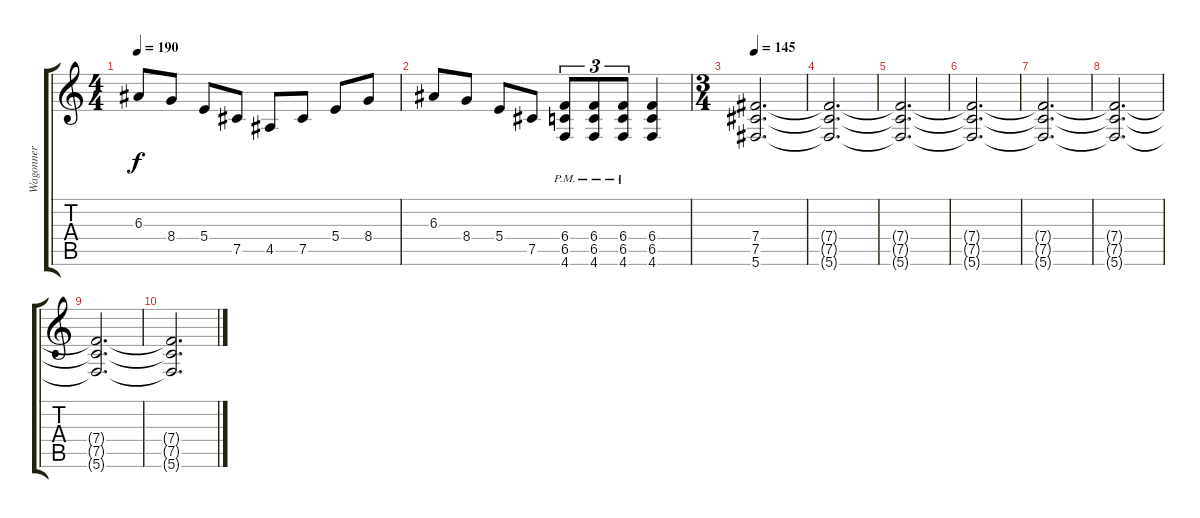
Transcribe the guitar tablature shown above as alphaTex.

\track ("Wagonner" "Wagonner") {instrument distortionguitar}
\staff {score tabs}
\tuning (Db4 Ab3 E3 B2 Gb2 Db2) {hide}
\ts (4 4)
\tempo 190
\clef g2
\ks c
6.3.8{dy f} 8.4.8 5.4.8 7.5.8 4.5.8 7.5.8 5.4.8 8.4.8 |
6.3.8 8.4.8 5.4.8 7.5.8 (6.4{pm} 6.5{pm} 4.6{pm}).8{tu (3 2)} (6.4{pm} 6.5{pm} 4.6{pm}).8{tu (3 2)} (6.4{pm} 6.5{pm} 4.6{pm}).8{tu (3 2)} (6.4 6.5 4.6).4 |
\ts (3 4)
\tempo 145
(7.4 7.5 5.6).2{d volume 7} |
(7.4{t} 7.5{t} 5.6{t}).2{d} |
(7.4{t} 7.5{t} 5.6{t}).2{d} |
(7.4{t} 7.5{t} 5.6{t}).2{d} |
(7.4{t} 7.5{t} 5.6{t}).2{d volume 0} |
(7.4{t} 7.5{t} 5.6{t}).2{d} |
(7.4{t} 7.5{t} 5.6{t}).2{d} |
(7.4{t} 7.5{t} 5.6{t}).2{d}
